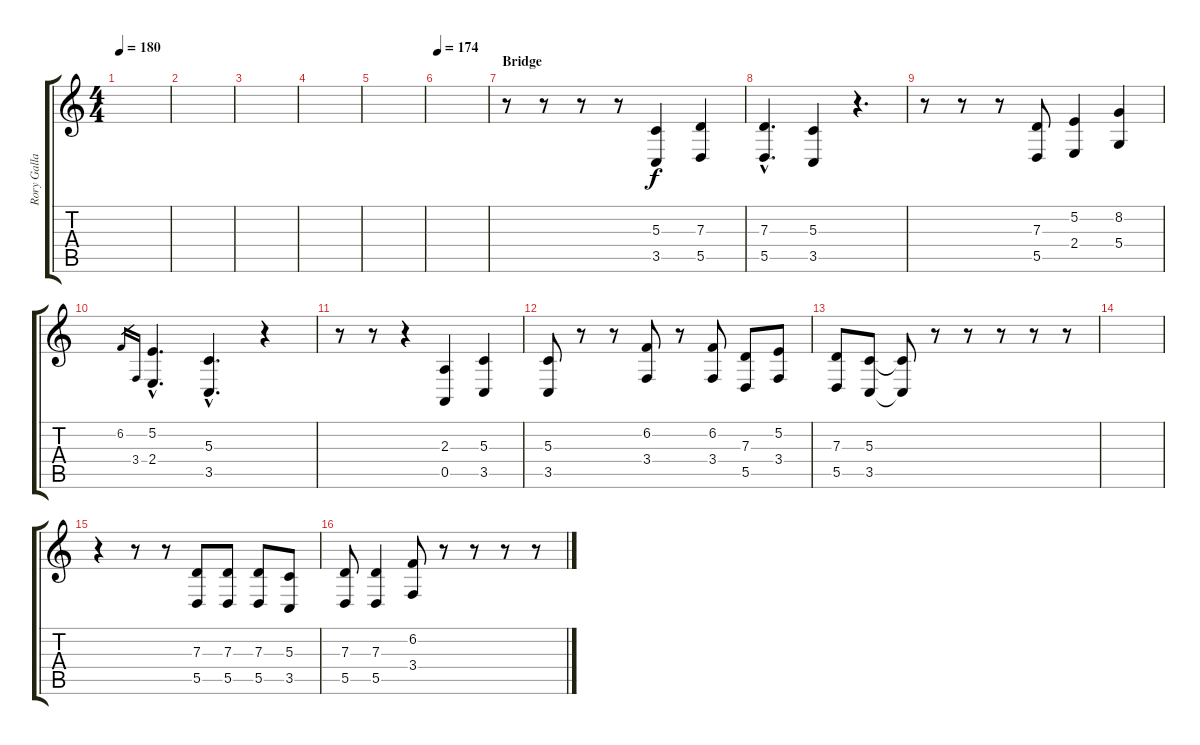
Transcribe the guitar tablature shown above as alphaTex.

\track ("Rory Gallagher Vocals" "Rory Galla") {instrument cello}
\staff {score tabs}
\tuning (E4 B3 G3 D3 A2 E2) {hide}
\ts (4 4)
\tempo 180
\clef g2
\ks c
|
|
|
|
|
\tempo 174
|
\section ("" "Bridge")
r.8 r.8 r.8 r.8 (5.3 3.5).4 (7.3 5.5).4 |
(7.3{hac} 5.5{hac}).4{d} (5.3 3.5).4 r.4{d} |
r.8 r.8 r.8 (7.3 5.5).8 (5.2 2.4).4 (8.2 5.4).4 |
6.2.16{gr} 3.4.16{gr} (5.2{hac} 2.4{hac}).4{d} (5.3{hac} 3.5{hac}).4{d} r.4 |
r.8 r.8 r.4 (2.3 0.5).4 (5.3 3.5).4 |
(5.3 3.5).8 r.8 r.8 (6.2 3.4).8 r.8 (6.2 3.4).8 (7.3 5.5).8 (5.2 3.4).8 |
(7.3 5.5).8 (5.3 3.5).8 (5.3{t} 3.5{t}).8 r.8 r.8 r.8 r.8 r.8 |
|
r.4 r.8 r.8 (7.3 5.5).8 (7.3 5.5).8 (7.3 5.5).8 (5.3 3.5).8 |
(7.3 5.5).8 (7.3 5.5).4 (6.2 3.4).8 r.8 r.8 r.8 r.8
